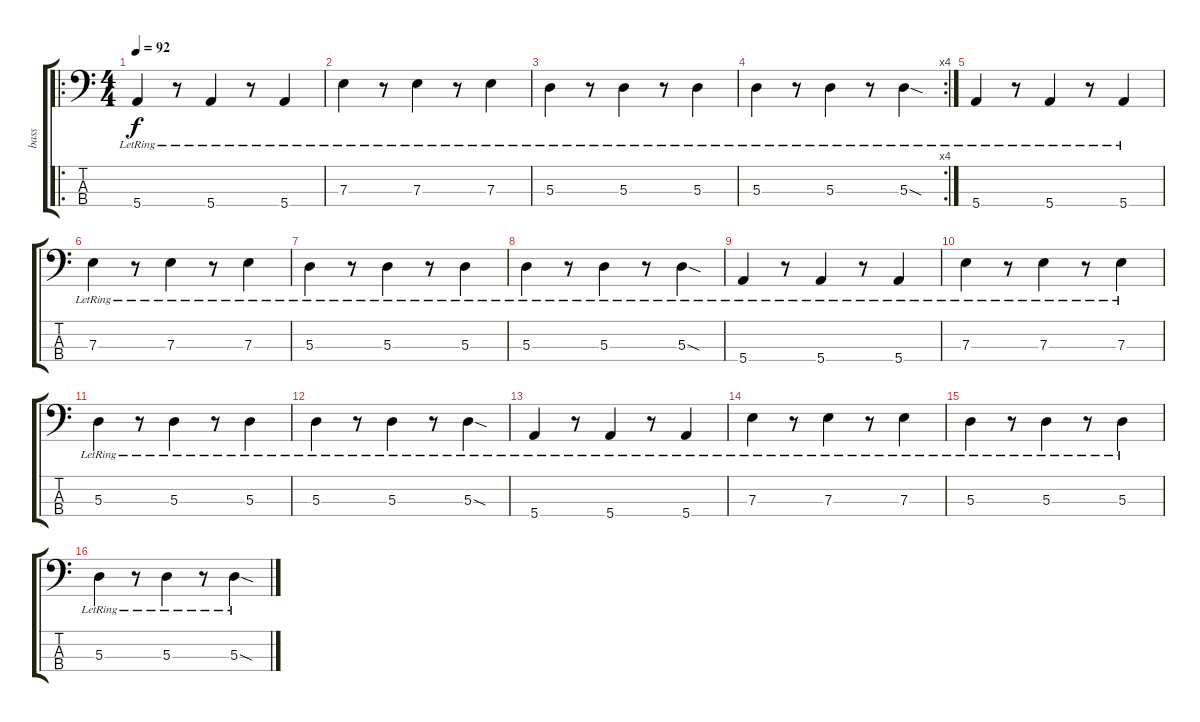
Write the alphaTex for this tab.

\track ("bass" "bass") {instrument electricbassfinger}
\staff {score tabs}
\tuning (G2 D2 A1 E1) {hide}
\ro
\ts (4 4)
\tempo 92
\clef f4
\ks c
5.4{lr}.4{dy f} r.8 5.4{lr}.4 r.8 5.4{lr}.4 |
7.3{lr}.4 r.8 7.3{lr}.4 r.8 7.3{lr}.4 |
5.3{lr}.4 r.8 5.3{lr}.4 r.8 5.3{lr}.4 |
\rc 4
5.3{lr}.4 r.8 5.3{lr}.4 r.8 5.3{sod lr}.4 |
5.4{lr}.4 r.8 5.4{lr}.4 r.8 5.4{lr}.4 |
7.3{lr}.4 r.8 7.3{lr}.4 r.8 7.3{lr}.4 |
5.3{lr}.4 r.8 5.3{lr}.4 r.8 5.3{lr}.4 |
5.3{lr}.4 r.8 5.3{lr}.4 r.8 5.3{sod lr}.4 |
5.4{lr}.4 r.8 5.4{lr}.4 r.8 5.4{lr}.4 |
7.3{lr}.4 r.8 7.3{lr}.4 r.8 7.3{lr}.4 |
5.3{lr}.4 r.8 5.3{lr}.4 r.8 5.3{lr}.4 |
5.3{lr}.4 r.8 5.3{lr}.4 r.8 5.3{sod lr}.4 |
5.4{lr}.4 r.8 5.4{lr}.4 r.8 5.4{lr}.4 |
7.3{lr}.4 r.8 7.3{lr}.4 r.8 7.3{lr}.4 |
5.3{lr}.4 r.8 5.3{lr}.4 r.8 5.3{lr}.4 |
5.3{lr}.4 r.8 5.3{lr}.4 r.8 5.3{sod lr}.4
